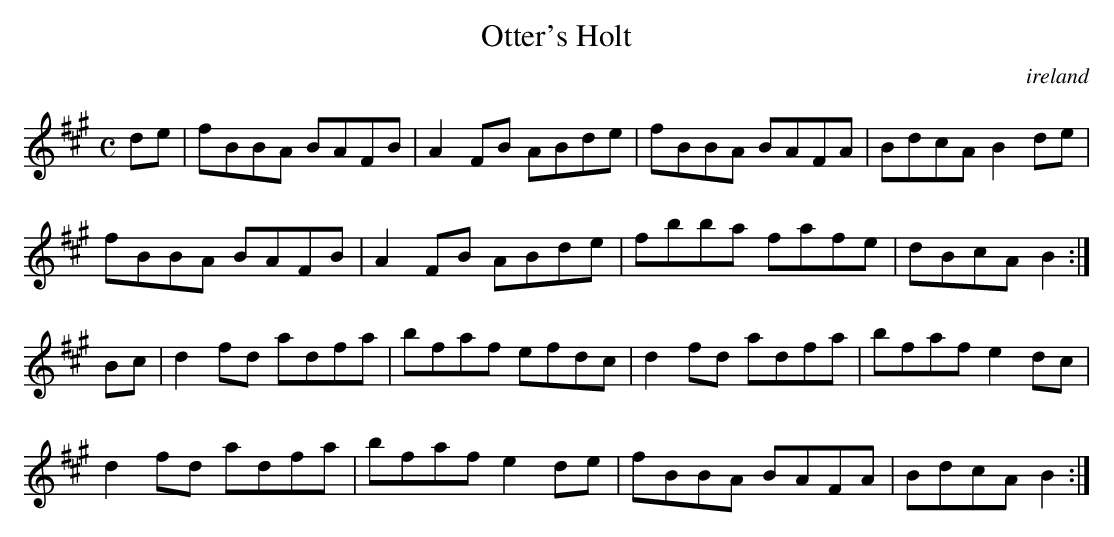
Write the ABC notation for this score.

X:1
T:Otter's Holt
O:ireland
M:C
L:1/8
K:B Dorian
de|fBBA BAFB|A2FB ABde|fBBA BAFA|BdcA B2de|!
fBBA BAFB|A2FB ABde|fbba fafe|dBcA B2:|!
Bc|d2fd adfa|bfaf efdc|d2fd adfa|bfaf e2dc|!
d2fd adfa|bfaf e2de|fBBA BAFA|BdcA B2:|!
